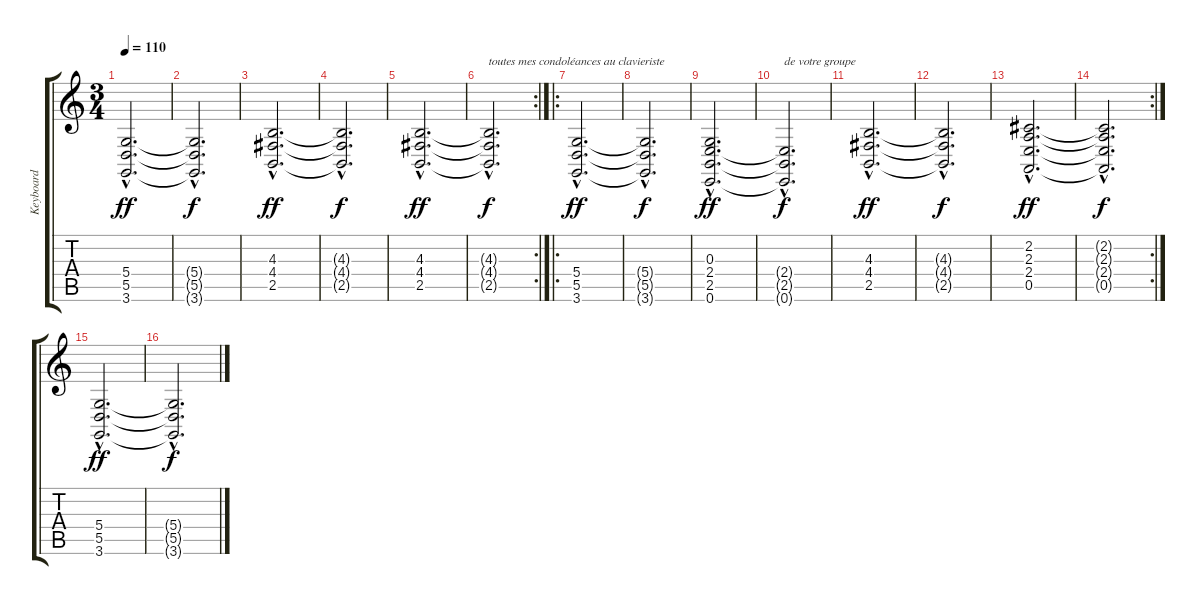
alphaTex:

\track ("Keyboard" "Keyboard") {instrument synthstrings1}
\staff {score tabs}
\tuning (E4 B3 G3 D3 A2 E2) {hide}
\ts (3 4)
\tempo 110
\clef g2
\ks c
(5.4{hac} 5.5{hac} 3.6{hac}).2{d dy ff} |
(5.4{hac t} 5.5{hac t} 3.6{hac t}).2{d dy f} |
(4.3{hac} 4.4{hac} 2.5{hac}).2{d dy ff} |
(4.3{hac t} 4.4{hac t} 2.5{hac t}).2{d dy f} |
(4.3{hac} 4.4{hac} 2.5{hac}).2{d dy ff} |
\rc 2
(4.3{hac t} 4.4{hac t} 2.5{hac t}).2{d txt "toutes mes condoléances au clavieriste" dy f} |
\ro
(5.4{hac} 5.5{hac} 3.6{hac}).2{d dy ff} |
(5.4{hac t} 5.5{hac t} 3.6{hac t}).2{d dy f} |
(0.3{hac} 2.4{hac} 2.5{hac} 0.6{hac}).2{d dy ff} |
(2.4{hac t} 2.5{hac t} 0.6{hac t}).2{d txt "de votre groupe" dy f} |
(4.3{hac} 4.4{hac} 2.5{hac}).2{d dy ff} |
(4.3{hac t} 4.4{hac t} 2.5{hac t}).2{d dy f} |
(2.2{hac} 2.3{hac} 2.4{hac} 0.5{hac}).2{d dy ff} |
\rc 2
(2.2{hac t} 2.3{hac t} 2.4{hac t} 0.5{hac t}).2{d dy f} |
(5.4{hac} 5.5{hac} 3.6{hac}).2{d dy ff} |
(5.4{hac t} 5.5{hac t} 3.6{hac t}).2{d dy f}
